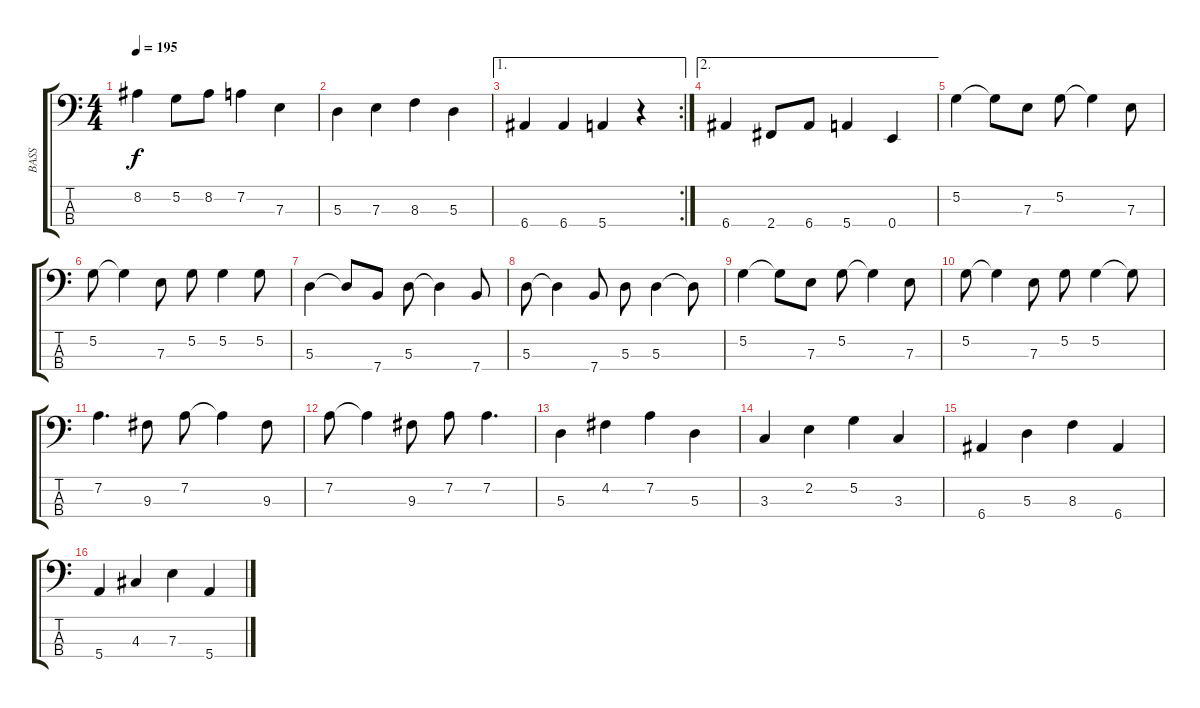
\track ("BASS" "BASS") {instrument electricbassfinger}
\staff {score tabs}
\tuning (G2 D2 A1 E1) {hide}
\ts (4 4)
\tempo 195
\clef f4
\ks c
8.2.4{dy f} 5.2.8 8.2.8 7.2.4 7.3.4 |
5.3.4 7.3.4 8.3.4 5.3.4 |
\ae 1
\rc 2
6.4.4 6.4.4 5.4.4 r.4 |
\ae 2
6.4.4 2.4.8 6.4.8 5.4.4 0.4.4 |
5.2.4 5.2{t}.8 7.3.8 5.2.8 5.2{t}.4 7.3.8 |
5.2.8 5.2{t}.4 7.3.8 5.2.8 5.2.4 5.2.8 |
5.3.4 5.3{t}.8 7.4.8 5.3.8 5.3{t}.4 7.4.8 |
5.3.8 5.3{t}.4 7.4.8 5.3.8 5.3.4 5.3{t}.8 |
5.2.4 5.2{t}.8 7.3.8 5.2.8 5.2{t}.4 7.3.8 |
5.2.8 5.2{t}.4 7.3.8 5.2.8 5.2.4 5.2{t}.8 |
7.2.4{d} 9.3.8 7.2.8 7.2{t}.4 9.3.8 |
7.2.8 7.2{t}.4 9.3.8 7.2.8 7.2.4{d} |
5.3.4 4.2.4 7.2.4 5.3.4 |
3.3.4 2.2.4 5.2.4 3.3.4 |
6.4.4 5.3.4 8.3.4 6.4.4 |
5.4.4 4.3.4 7.3.4 5.4.4
